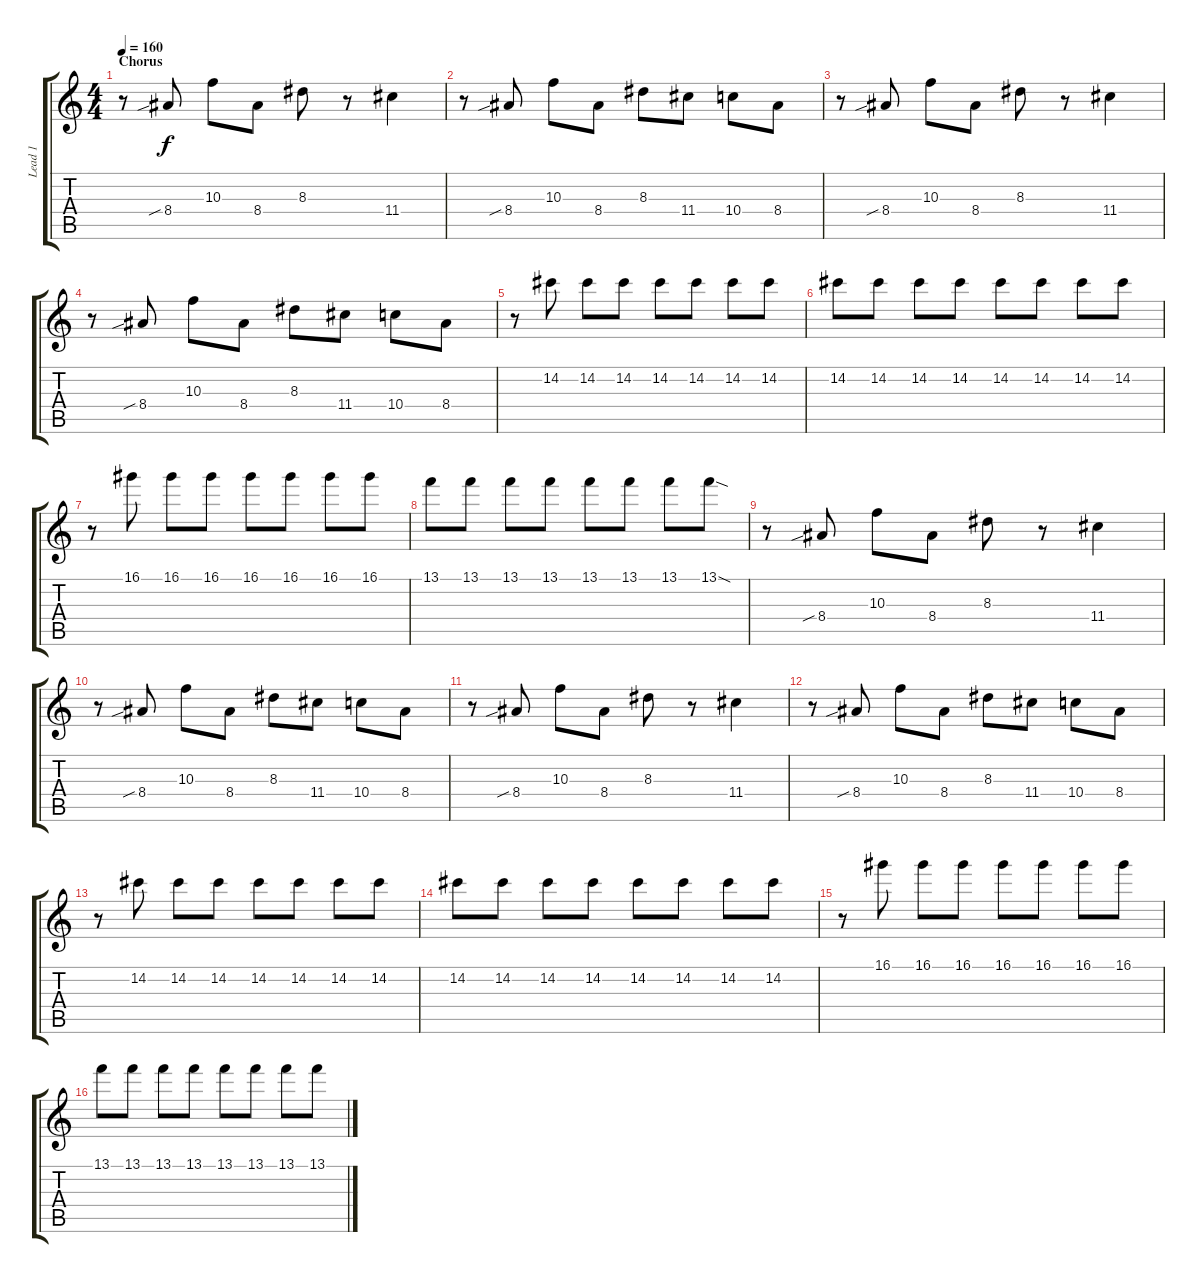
\track ("Lead 1" "Lead 1") {instrument overdrivenguitar}
\staff {score tabs}
\tuning (E4 B3 G3 D3 A2 E2) {hide}
\ts (4 4)
\section ("" "Chorus")
\tempo 160
\clef g2
\ks c
r.8{dy f} 8.4{sib}.8 10.3.8 8.4.8 8.3.8 r.8 11.4.4 |
r.8 8.4{sib}.8 10.3.8 8.4.8 8.3.8 11.4.8 10.4.8 8.4.8 |
r.8 8.4{sib}.8 10.3.8 8.4.8 8.3.8 r.8 11.4.4 |
r.8 8.4{sib}.8 10.3.8 8.4.8 8.3.8 11.4.8 10.4.8 8.4.8 |
r.8 14.2.8 14.2.8 14.2.8 14.2.8 14.2.8 14.2.8 14.2.8 |
14.2.8 14.2.8 14.2.8 14.2.8 14.2.8 14.2.8 14.2.8 14.2.8 |
r.8 16.1.8 16.1.8 16.1.8 16.1.8 16.1.8 16.1.8 16.1.8 |
13.1.8 13.1.8 13.1.8 13.1.8 13.1.8 13.1.8 13.1.8 13.1{sod}.8 |
r.8 8.4{sib}.8 10.3.8 8.4.8 8.3.8 r.8 11.4.4 |
r.8 8.4{sib}.8 10.3.8 8.4.8 8.3.8 11.4.8 10.4.8 8.4.8 |
r.8 8.4{sib}.8 10.3.8 8.4.8 8.3.8 r.8 11.4.4 |
r.8 8.4{sib}.8 10.3.8 8.4.8 8.3.8 11.4.8 10.4.8 8.4.8 |
r.8 14.2.8 14.2.8 14.2.8 14.2.8 14.2.8 14.2.8 14.2.8 |
14.2.8 14.2.8 14.2.8 14.2.8 14.2.8 14.2.8 14.2.8 14.2.8 |
r.8 16.1.8 16.1.8 16.1.8 16.1.8 16.1.8 16.1.8 16.1.8 |
13.1.8 13.1.8 13.1.8 13.1.8 13.1.8 13.1.8 13.1.8 13.1.8
